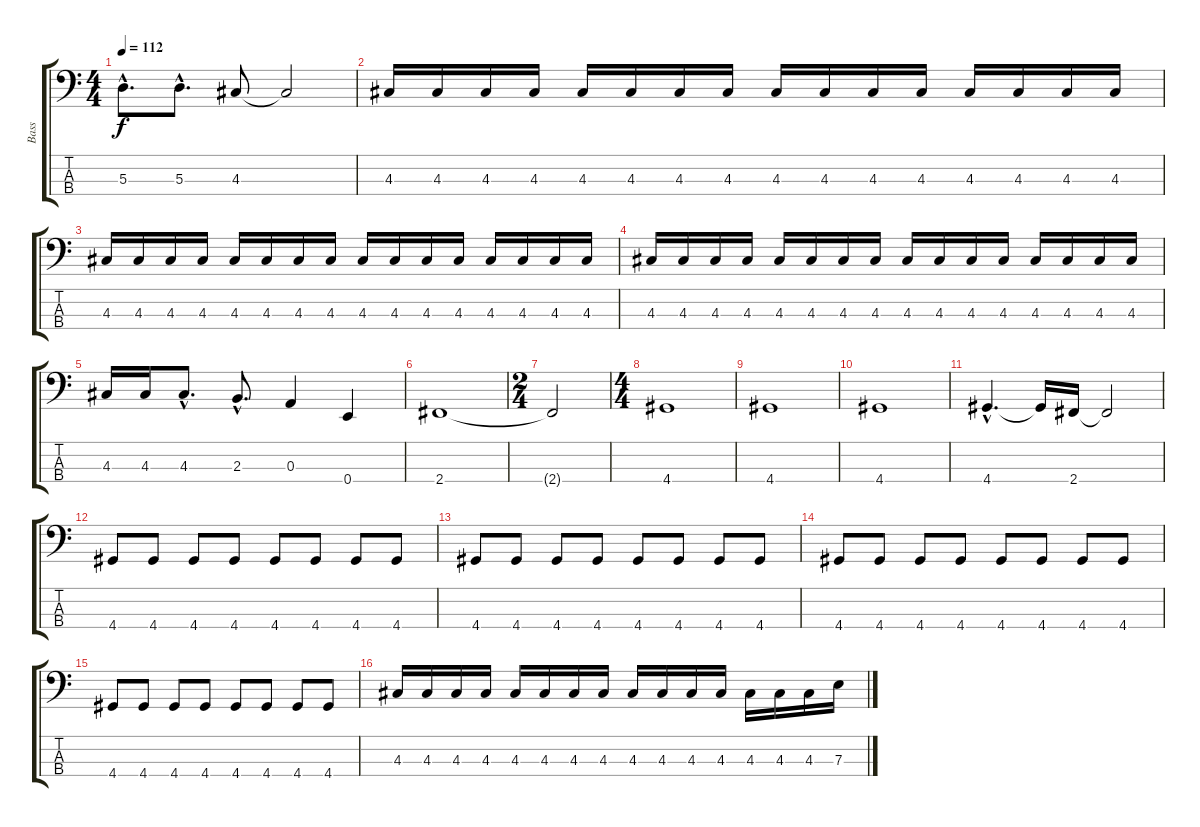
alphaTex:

\track ("Bass" "Bass") {instrument electricbasspick}
\staff {score tabs}
\tuning (G2 D2 A1 E1) {hide}
\ts (4 4)
\tempo 112
\clef f4
\ks c
5.3{hac}.8{d dy f} 5.3{hac}.8{d} 4.3.8 4.3{t}.2 |
4.3.16 4.3.16 4.3.16 4.3.16 4.3.16 4.3.16 4.3.16 4.3.16 4.3.16 4.3.16 4.3.16 4.3.16 4.3.16 4.3.16 4.3.16 4.3.16 |
4.3.16 4.3.16 4.3.16 4.3.16 4.3.16 4.3.16 4.3.16 4.3.16 4.3.16 4.3.16 4.3.16 4.3.16 4.3.16 4.3.16 4.3.16 4.3.16 |
4.3.16 4.3.16 4.3.16 4.3.16 4.3.16 4.3.16 4.3.16 4.3.16 4.3.16 4.3.16 4.3.16 4.3.16 4.3.16 4.3.16 4.3.16 4.3.16 |
4.3.16 4.3.16 4.3{hac}.8{d} 2.3{hac}.8{d} 0.3.4 0.4.4 |
2.4.1 |
\ts (2 4)
2.4{t}.2 |
\ts (4 4)
4.4.1 |
4.4.1 |
4.4.1 |
4.4{hac}.4{d} 4.4{t}.16 2.4.16 2.4{t}.2 |
4.4.8 4.4.8 4.4.8 4.4.8 4.4.8 4.4.8 4.4.8 4.4.8 |
4.4.8 4.4.8 4.4.8 4.4.8 4.4.8 4.4.8 4.4.8 4.4.8 |
4.4.8 4.4.8 4.4.8 4.4.8 4.4.8 4.4.8 4.4.8 4.4.8 |
4.4.8 4.4.8 4.4.8 4.4.8 4.4.8 4.4.8 4.4.8 4.4.8 |
4.3.16 4.3.16 4.3.16 4.3.16 4.3.16 4.3.16 4.3.16 4.3.16 4.3.16 4.3.16 4.3.16 4.3.16 4.3.16 4.3.16 4.3.16 7.3.16
